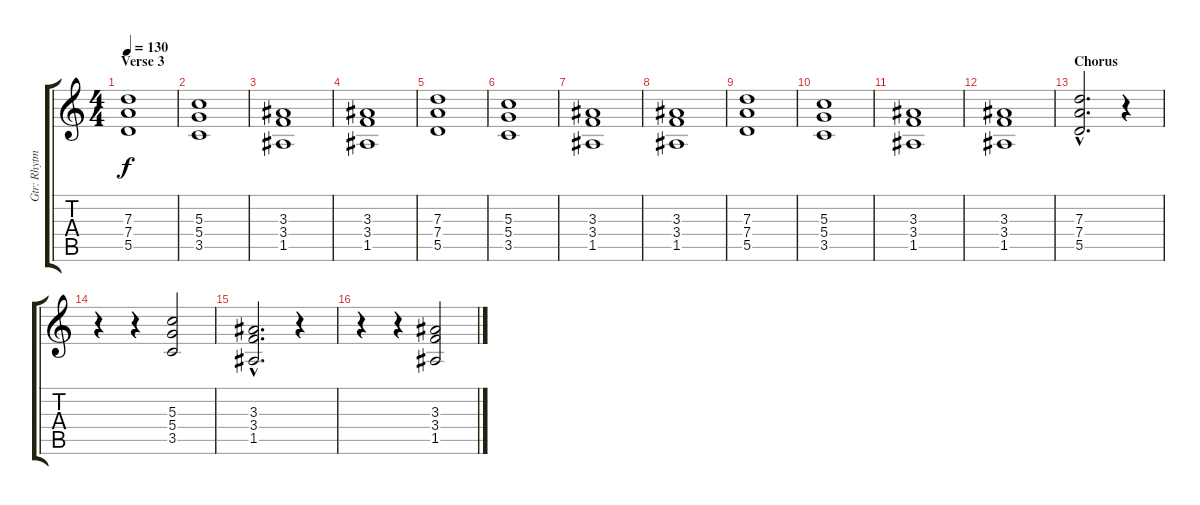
\track ("Gtr: Rhytm" "Gtr: Rhytm") {instrument distortionguitar}
\staff {score tabs}
\tuning (E4 B3 G3 D3 A2 E2) {hide}
\ts (4 4)
\section ("" "Verse 3")
\tempo 130
\clef g2
\ks c
(7.3 7.4 5.5).1{dy f} |
(5.3 5.4 3.5).1 |
(3.3 3.4 1.5).1 |
(3.3 3.4 1.5).1 |
(7.3 7.4 5.5).1 |
(5.3 5.4 3.5).1 |
(3.3 3.4 1.5).1 |
(3.3 3.4 1.5).1 |
(7.3 7.4 5.5).1 |
(5.3 5.4 3.5).1 |
(3.3 3.4 1.5).1 |
(3.3 3.4 1.5).1 |
\section ("" "Chorus")
(7.3{hac} 7.4{hac} 5.5{hac}).2{d} r.4 |
r.4 r.4 (5.3 5.4 3.5).2 |
(3.3{hac} 3.4{hac} 1.5{hac}).2{d} r.4 |
r.4 r.4 (3.3 3.4 1.5).2
